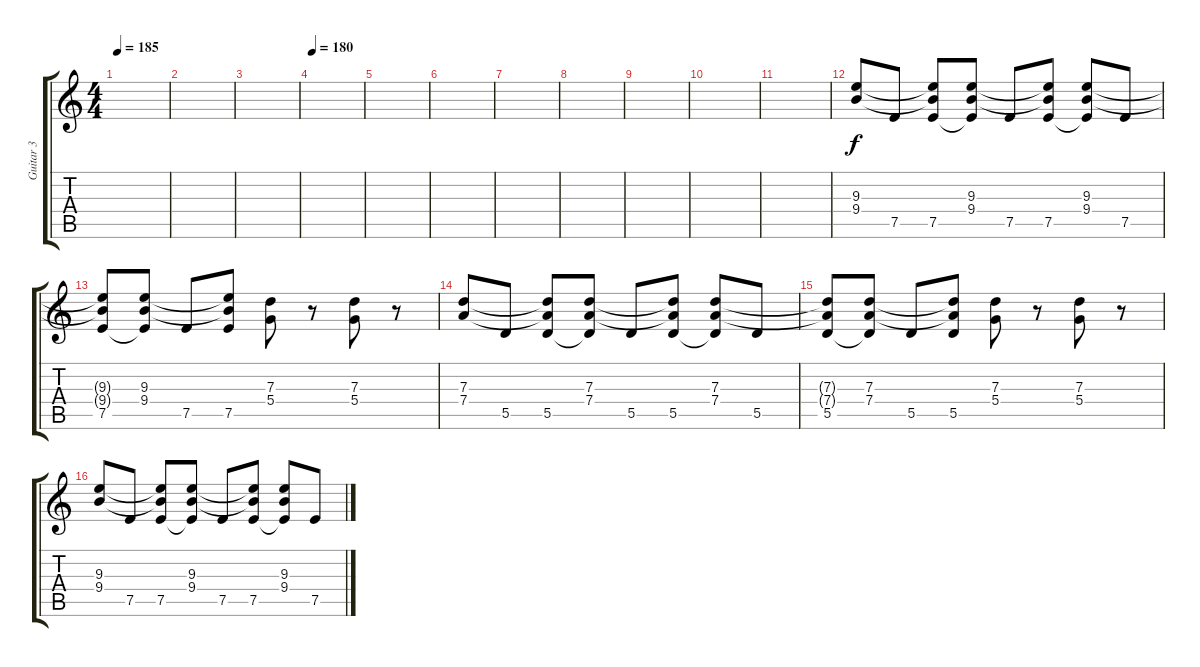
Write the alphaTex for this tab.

\track ("Guitar 3" "Guitar 3") {instrument distortionguitar}
\staff {score tabs}
\tuning (E4 B3 G3 D3 A2 E2) {hide}
\ts (4 4)
\tempo 185
\clef g2
\ks c
|
|
|
\tempo 180
|
|
|
|
|
|
|
|
(9.3 9.4).8 7.5.8 (9.3{t} 9.4{t} 7.5).8 (9.3 9.4 7.5{t}).8 7.5.8 (9.3{t} 9.4{t} 7.5).8 (9.3 9.4 7.5{t}).8 7.5.8 |
(9.3{t} 9.4{t} 7.5).8 (9.3 9.4 7.5{t}).8 7.5.8 (9.3{t} 9.4{t} 7.5).8 (7.3 5.4).8 r.8 (7.3 5.4).8 r.8 |
(7.3 7.4).8 5.5.8 (7.3{t} 7.4{t} 5.5).8 (7.3 7.4 5.5{t}).8 5.5.8 (7.3{t} 7.4{t} 5.5).8 (7.3 7.4 5.5{t}).8 5.5.8 |
(7.3{t} 7.4{t} 5.5).8 (7.3 7.4 5.5{t}).8 5.5.8 (7.3{t} 7.4{t} 5.5).8 (7.3 5.4).8 r.8 (7.3 5.4).8 r.8 |
(9.3 9.4).8 7.5.8 (9.3{t} 9.4{t} 7.5).8 (9.3 9.4 7.5{t}).8 7.5.8 (9.3{t} 9.4{t} 7.5).8 (9.3 9.4 7.5{t}).8 7.5.8
